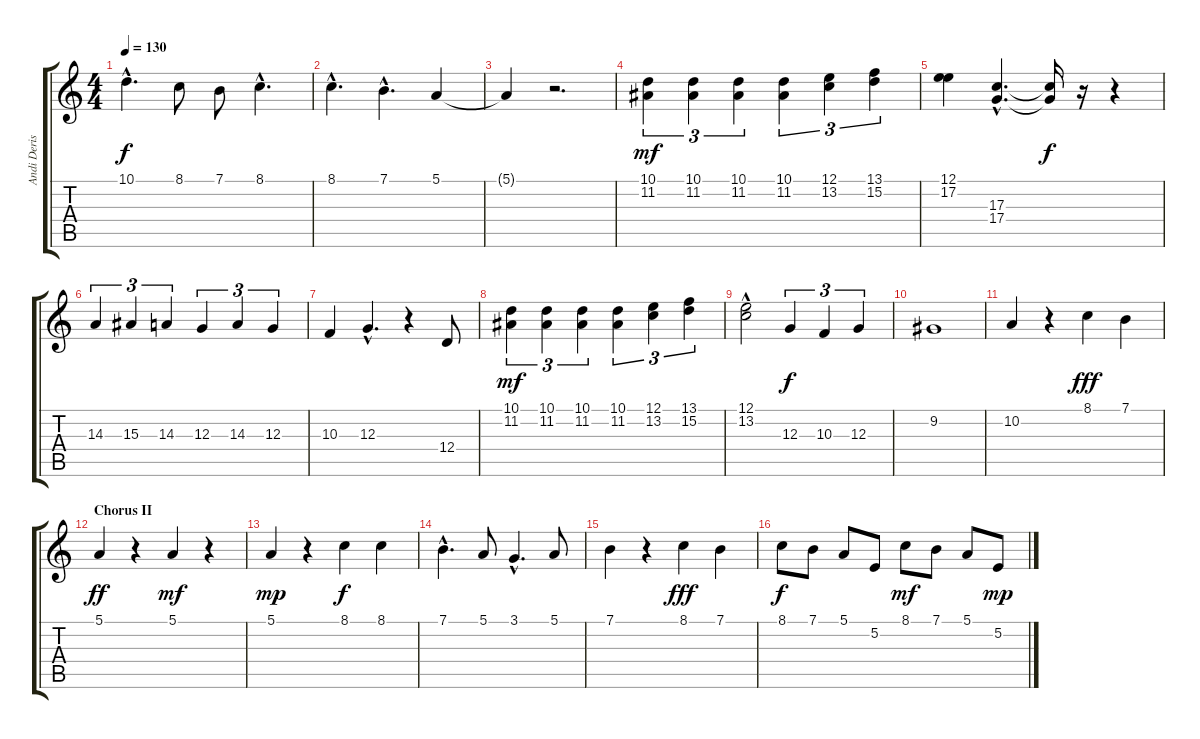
\track ("Andi Deris" "Andi Deris") {instrument choiraahs}
\staff {score tabs}
\tuning (E4 B3 G3 D3 A2 E2) {hide}
\ts (4 4)
\tempo 130
\clef g2
\ks c
10.1{hac}.4{d dy f} 8.1.8 7.1.8 8.1{hac}.4{d} |
8.1{hac}.4{d} 7.1{hac}.4{d} 5.1.4 |
5.1{t}.4 r.2{d} |
(10.1 11.2).4{tu (3 2) dy mf} (10.1 11.2).4{tu (3 2)} (10.1 11.2).4{tu (3 2)} (10.1 11.2).4{tu (3 2)} (12.1 13.2).4{tu (3 2)} (13.1 15.2).4{tu (3 2)} |
(12.1 17.2).4 (17.3{hac} 17.4{hac}).4{d} (17.3{t} 17.4{t}).16{dy f} r.16 r.4 |
14.3.4{tu (3 2)} 15.3.4{tu (3 2)} 14.3.4{tu (3 2)} 12.3.4{tu (3 2)} 14.3.4{tu (3 2)} 12.3.4{tu (3 2)} |
10.3.4 12.3{hac}.4{d} r.4 12.4.8 |
(10.1 11.2).4{tu (3 2) dy mf} (10.1 11.2).4{tu (3 2)} (10.1 11.2).4{tu (3 2)} (10.1 11.2).4{tu (3 2)} (12.1 13.2).4{tu (3 2)} (13.1 15.2).4{tu (3 2)} |
(12.1 13.2{hac}).2 12.3.4{tu (3 2) dy f} 10.3.4{tu (3 2)} 12.3.4{tu (3 2)} |
9.2.1 |
10.2.4 r.4 8.1.4{dy fff} 7.1.4 |
\section ("" "Chorus II")
5.1.4{dy ff} r.4 5.1.4{dy mf} r.4 |
5.1.4{dy mp} r.4 8.1.4{dy f} 8.1.4 |
7.1{hac}.4{d} 5.1.8 3.1{hac}.4{d} 5.1.8 |
7.1.4 r.4 8.1.4{dy fff} 7.1.4 |
8.1.8{dy f} 7.1.8 5.1.8 5.2.8 8.1.8{dy mf} 7.1.8 5.1.8 5.2.8{dy mp}
